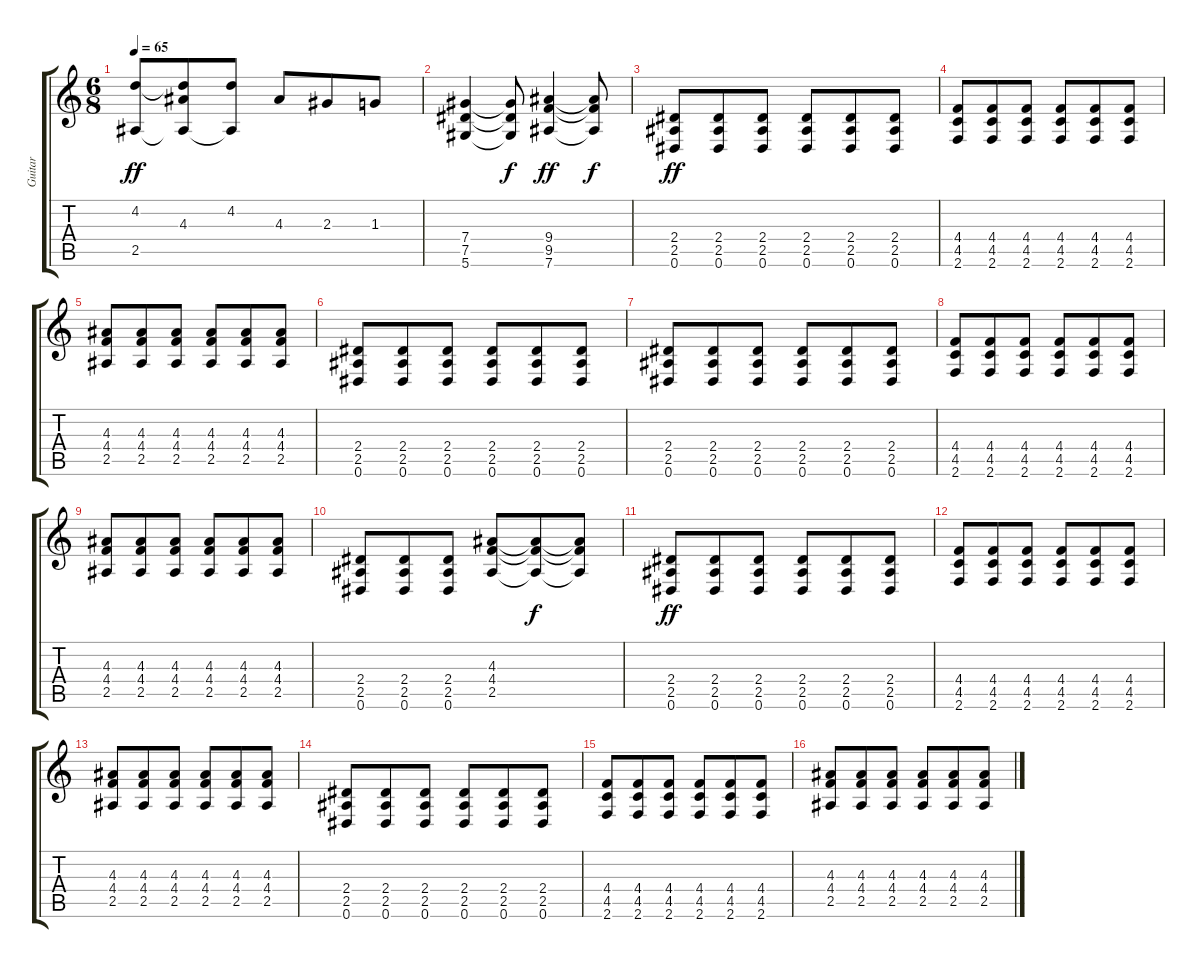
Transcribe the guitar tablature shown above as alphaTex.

\track ("Guitar" "Guitar") {instrument overdrivenguitar}
\staff {score tabs}
\tuning (Eb4 Bb3 Gb3 Db3 Ab2 Eb2) {hide}
\ts (6 8)
\tempo 65
\clef g2
\ks c
(4.2 2.5{t}).8{dy ff} (4.2{t} 4.3 2.5{t}).8 (4.2 2.5{t}).8 4.3.8 2.3.8 1.3.8 |
(7.4 7.5 5.6).4 (7.4{t} 7.5{t} 5.6{t}).8{dy f} (9.4 9.5 7.6).4{dy ff} (9.4{t} 9.5{t} 7.6{t}).8{dy f} |
(2.4 2.5 0.6).8{dy ff} (2.4 2.5 0.6).8 (2.4 2.5 0.6).8 (2.4 2.5 0.6).8 (2.4 2.5 0.6).8 (2.4 2.5 0.6).8 |
(4.4 4.5 2.6).8 (4.4 4.5 2.6).8 (4.4 4.5 2.6).8 (4.4 4.5 2.6).8 (4.4 4.5 2.6).8 (4.4 4.5 2.6).8 |
(4.3 4.4 2.5).8 (4.3 4.4 2.5).8 (4.3 4.4 2.5).8 (4.3 4.4 2.5).8 (4.3 4.4 2.5).8 (4.3 4.4 2.5).8 |
(2.4 2.5 0.6).8 (2.4 2.5 0.6).8 (2.4 2.5 0.6).8 (2.4 2.5 0.6).8 (2.4 2.5 0.6).8 (2.4 2.5 0.6).8 |
(2.4 2.5 0.6).8 (2.4 2.5 0.6).8 (2.4 2.5 0.6).8 (2.4 2.5 0.6).8 (2.4 2.5 0.6).8 (2.4 2.5 0.6).8 |
(4.4 4.5 2.6).8 (4.4 4.5 2.6).8 (4.4 4.5 2.6).8 (4.4 4.5 2.6).8 (4.4 4.5 2.6).8 (4.4 4.5 2.6).8 |
(4.3 4.4 2.5).8 (4.3 4.4 2.5).8 (4.3 4.4 2.5).8 (4.3 4.4 2.5).8 (4.3 4.4 2.5).8 (4.3 4.4 2.5).8 |
(2.4 2.5 0.6).8 (2.4 2.5 0.6).8 (2.4 2.5 0.6).8 (4.3 4.4 2.5).8 (4.3{t} 4.4{t} 2.5{t}).8{dy f} (4.3{t} 4.4{t} 2.5{t}).8 |
(2.4 2.5 0.6).8{dy ff} (2.4 2.5 0.6).8 (2.4 2.5 0.6).8 (2.4 2.5 0.6).8 (2.4 2.5 0.6).8 (2.4 2.5 0.6).8 |
(4.4 4.5 2.6).8 (4.4 4.5 2.6).8 (4.4 4.5 2.6).8 (4.4 4.5 2.6).8 (4.4 4.5 2.6).8 (4.4 4.5 2.6).8 |
(4.3 4.4 2.5).8 (4.3 4.4 2.5).8 (4.3 4.4 2.5).8 (4.3 4.4 2.5).8 (4.3 4.4 2.5).8 (4.3 4.4 2.5).8 |
(2.4 2.5 0.6).8 (2.4 2.5 0.6).8 (2.4 2.5 0.6).8 (2.4 2.5 0.6).8 (2.4 2.5 0.6).8 (2.4 2.5 0.6).8 |
(4.4 4.5 2.6).8 (4.4 4.5 2.6).8 (4.4 4.5 2.6).8 (4.4 4.5 2.6).8 (4.4 4.5 2.6).8 (4.4 4.5 2.6).8 |
(4.3 4.4 2.5).8 (4.3 4.4 2.5).8 (4.3 4.4 2.5).8 (4.3 4.4 2.5).8 (4.3 4.4 2.5).8 (4.3 4.4 2.5).8
